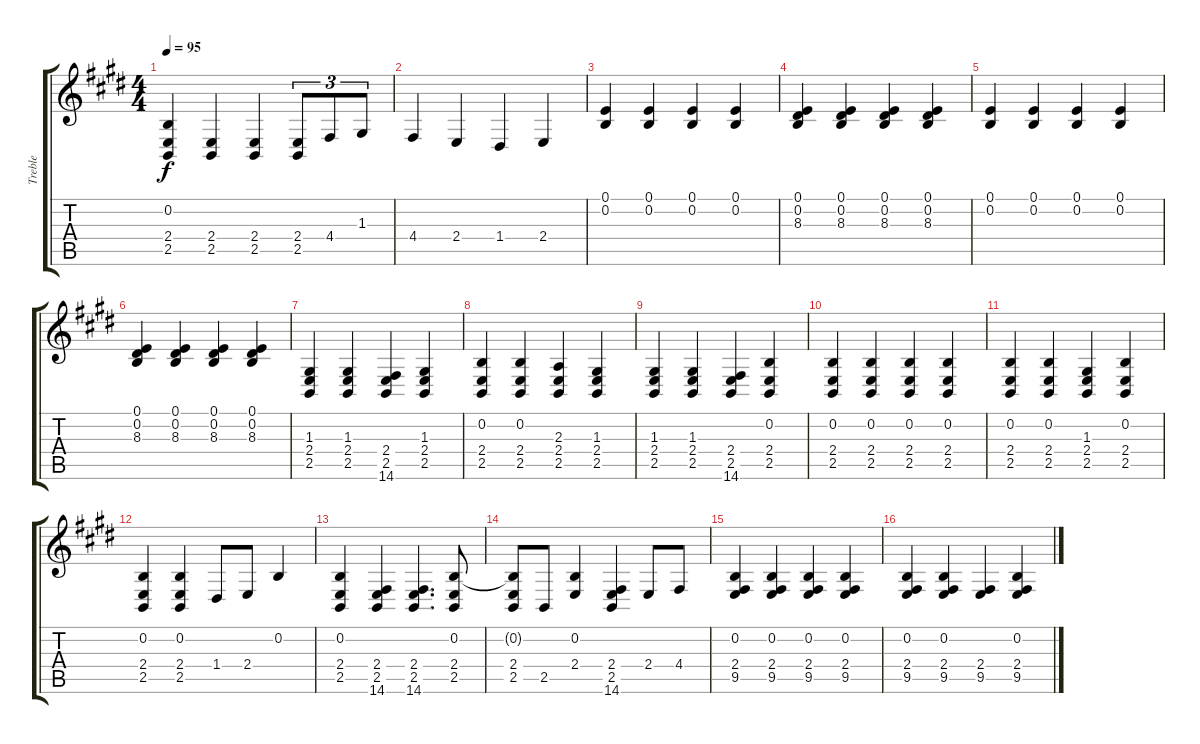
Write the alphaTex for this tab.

\track ("Treble" "Treble") {instrument acousticgrandpiano}
\staff {score tabs}
\tuning (E4 B3 G3 D3 A2 E2) {hide}
\ts (4 4)
\tempo 95
\clef g2
\ks e
(0.2 2.4 2.5).4{dy f} (2.4 2.5).4 (2.4 2.5).4 (2.4 2.5).8{tu (3 2)} 4.4.8{tu (3 2)} 1.3.8{tu (3 2)} |
4.4.4 2.4.4 1.4.4 2.4.4 |
(0.1 0.2).4 (0.1 0.2).4 (0.1 0.2).4 (0.1 0.2).4 |
(0.1 0.2 8.3).4 (0.1 0.2 8.3).4 (0.1 0.2 8.3).4 (0.1 0.2 8.3).4 |
(0.1 0.2).4 (0.1 0.2).4 (0.1 0.2).4 (0.1 0.2).4 |
(0.1 0.2 8.3).4 (0.1 0.2 8.3).4 (0.1 0.2 8.3).4 (0.1 0.2 8.3).4 |
(1.3 2.4 2.5).4 (1.3 2.4 2.5).4 (2.4 2.5 14.6).4 (1.3 2.4 2.5).4 |
(0.2 2.4 2.5).4 (0.2 2.4 2.5).4 (2.3 2.4 2.5).4 (1.3 2.4 2.5).4 |
(1.3 2.4 2.5).4 (1.3 2.4 2.5).4 (2.4 2.5 14.6).4 (0.2 2.4 2.5).4 |
(0.2 2.4 2.5).4 (0.2 2.4 2.5).4 (0.2 2.4 2.5).4 (0.2 2.4 2.5).4 |
(0.2 2.4 2.5).4 (0.2 2.4 2.5).4 (1.3 2.4 2.5).4 (0.2 2.4 2.5).4 |
(0.2 2.4 2.5).4 (0.2 2.4 2.5).4 1.4.8 2.4.8 0.2.4 |
(0.2 2.4 2.5).4 (2.4 2.5 14.6).4 (2.4 2.5 14.6).4{d} (0.2 2.4 2.5).8 |
(0.2{t} 2.4 2.5).8 2.5.8 (0.2 2.4).4 (2.4 2.5 14.6).4 2.4.8 4.4.8 |
(0.2 2.4 9.5).4 (0.2 2.4 9.5).4 (0.2 2.4 9.5).4 (0.2 2.4 9.5).4 |
(0.2 2.4 9.5).4 (0.2 2.4 9.5).4 (2.4 9.5).4 (0.2 2.4 9.5).4
